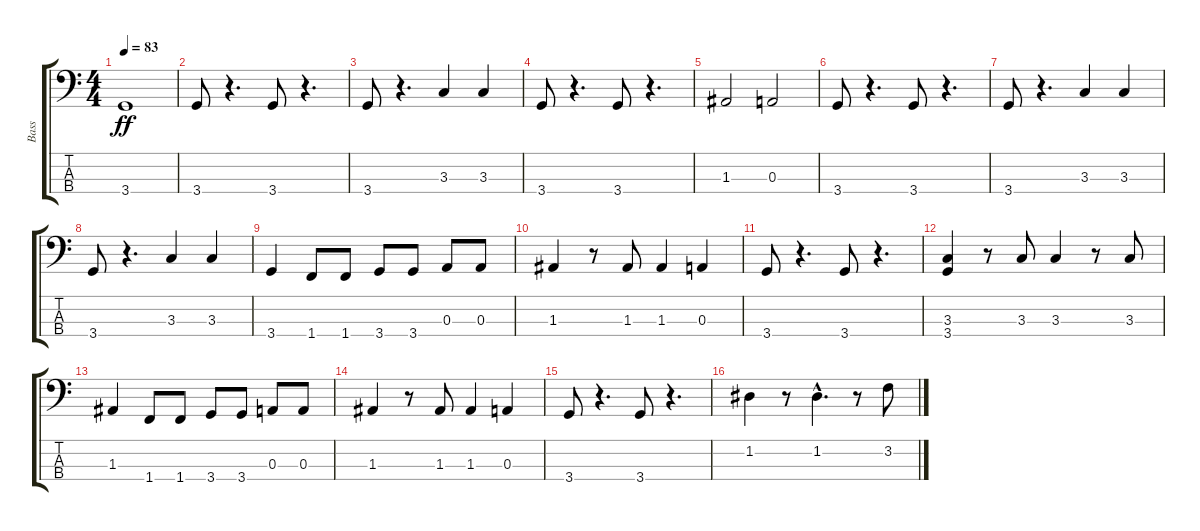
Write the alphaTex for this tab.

\track ("Bass" "Bass") {instrument electricbassfinger}
\staff {score tabs}
\tuning (G2 D2 A1 E1) {hide}
\ts (4 4)
\tempo 83
\clef f4
\ks c
3.4.1{dy ff} |
3.4.8 r.4{d} 3.4.8 r.4{d} |
3.4.8 r.4{d} 3.3.4 3.3.4 |
3.4.8 r.4{d} 3.4.8 r.4{d} |
1.3.2 0.3.2 |
3.4.8 r.4{d} 3.4.8 r.4{d} |
3.4.8 r.4{d} 3.3.4 3.3.4 |
3.4.8 r.4{d} 3.3.4 3.3.4 |
3.4.4 1.4.8 1.4.8 3.4.8 3.4.8 0.3.8 0.3.8 |
1.3.4 r.8 1.3.8 1.3.4 0.3.4 |
3.4.8 r.4{d} 3.4.8 r.4{d} |
(3.3 3.4).4 r.8 3.3.8 3.3.4 r.8 3.3.8 |
1.3.4 1.4.8 1.4.8 3.4.8 3.4.8 0.3.8 0.3.8 |
1.3.4 r.8 1.3.8 1.3.4 0.3.4 |
3.4.8 r.4{d} 3.4.8 r.4{d} |
1.2.4 r.8 1.2{hac}.4{d} r.8 3.2.8
